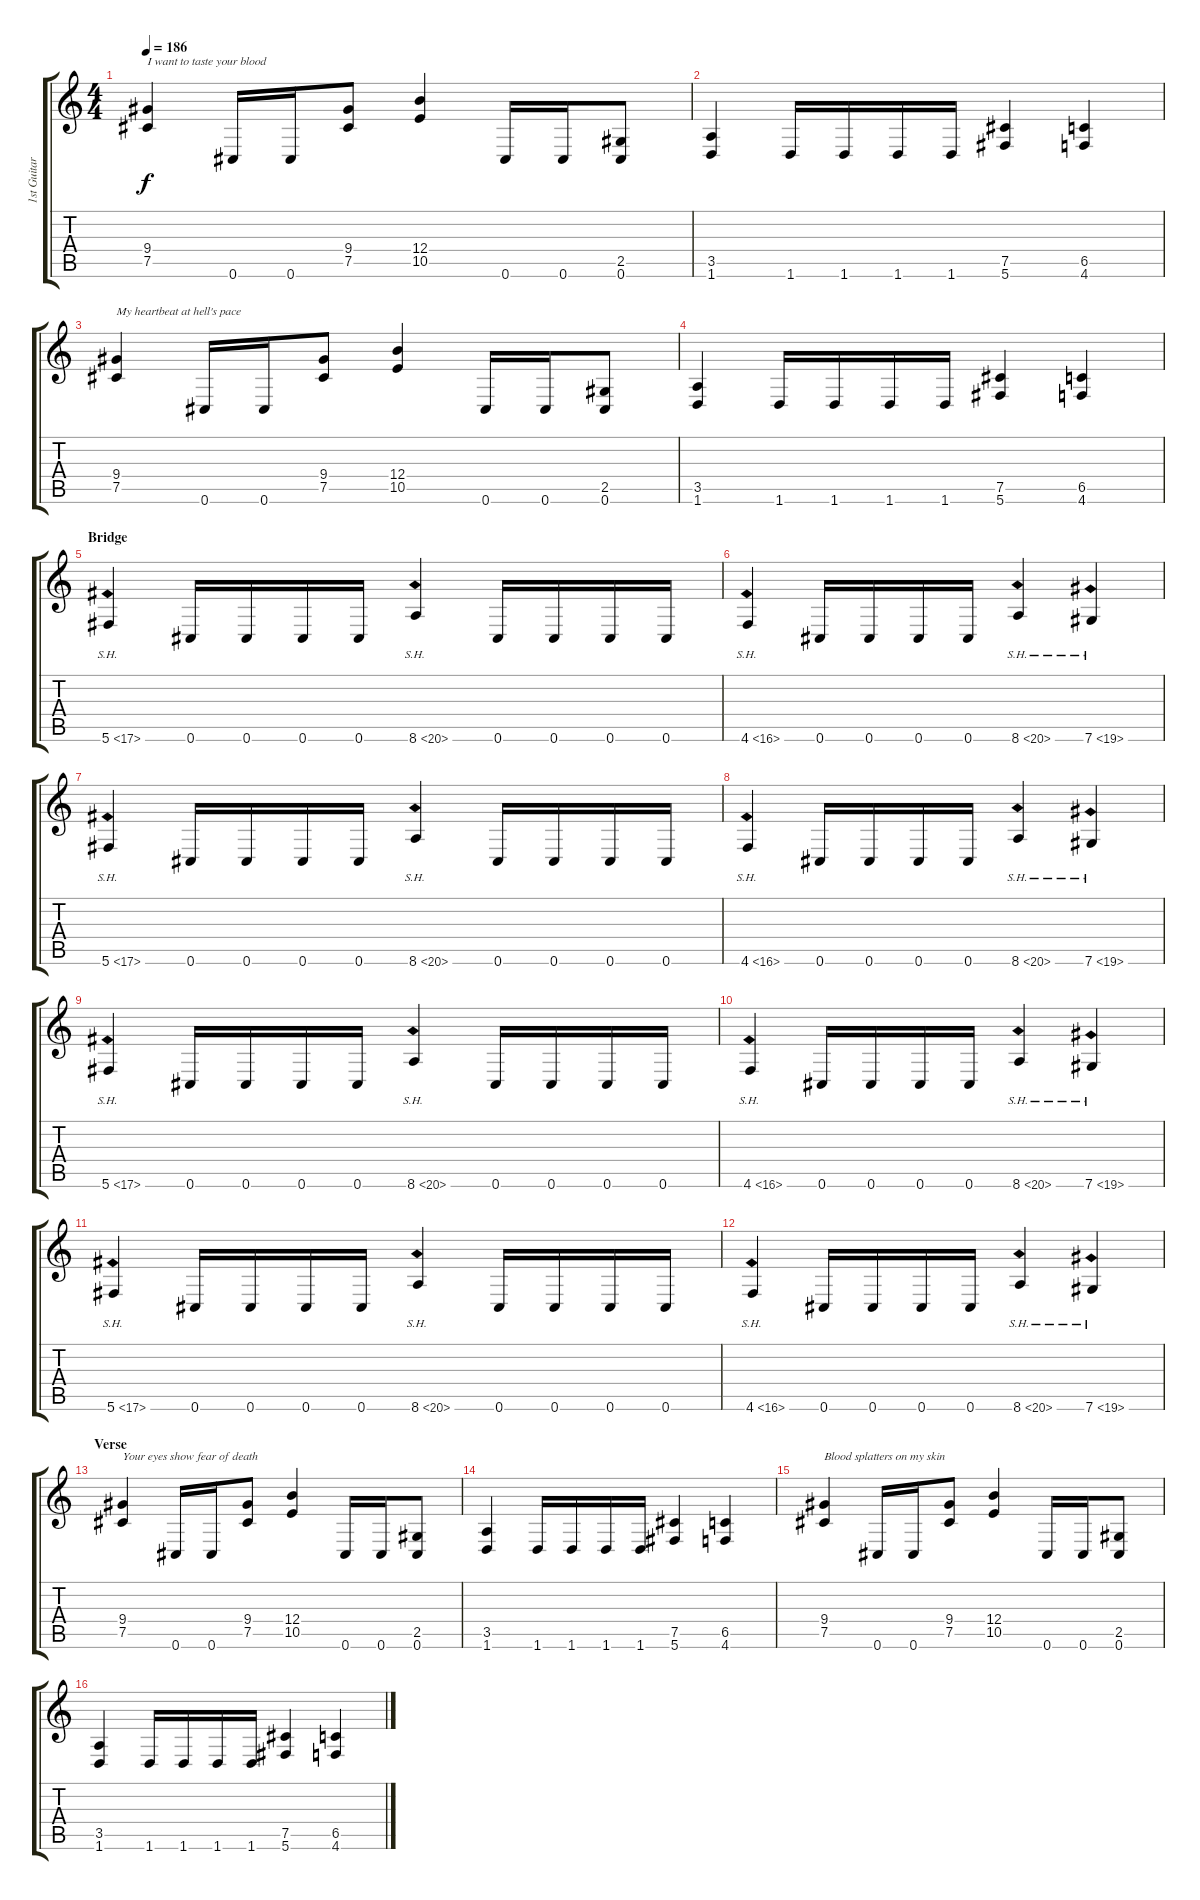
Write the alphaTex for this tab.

\track ("1st Guitar" "1st Guitar") {instrument distortionguitar}
\staff {score tabs}
\tuning (Db4 Ab3 E3 B2 Gb2 Db2) {hide}
\ts (4 4)
\tempo 186
\clef g2
\ks c
(9.4 7.5).4{txt "I want to taste your blood" dy f} 0.6.16 0.6.16 (9.4 7.5).8 (12.4 10.5).4 0.6.16 0.6.16 (2.5 0.6).8 |
(3.5 1.6).4 1.6.16 1.6.16 1.6.16 1.6.16 (7.5 5.6).4 (6.5 4.6).4 |
(9.4 7.5).4{txt "My heartbeat at hell's pace"} 0.6.16 0.6.16 (9.4 7.5).8 (12.4 10.5).4 0.6.16 0.6.16 (2.5 0.6).8 |
(3.5 1.6).4 1.6.16 1.6.16 1.6.16 1.6.16 (7.5 5.6).4 (6.5 4.6).4 |
\section ("" "Bridge")
5.6{sh 12}.4 0.6.16 0.6.16 0.6.16 0.6.16 8.6{sh 12}.4 0.6.16 0.6.16 0.6.16 0.6.16 |
4.6{sh 12}.4 0.6.16 0.6.16 0.6.16 0.6.16 8.6{sh 12}.4 7.6{sh 12}.4 |
5.6{sh 12}.4 0.6.16 0.6.16 0.6.16 0.6.16 8.6{sh 12}.4 0.6.16 0.6.16 0.6.16 0.6.16 |
4.6{sh 12}.4 0.6.16 0.6.16 0.6.16 0.6.16 8.6{sh 12}.4 7.6{sh 12}.4 |
5.6{sh 12}.4 0.6.16 0.6.16 0.6.16 0.6.16 8.6{sh 12}.4 0.6.16 0.6.16 0.6.16 0.6.16 |
4.6{sh 12}.4 0.6.16 0.6.16 0.6.16 0.6.16 8.6{sh 12}.4 7.6{sh 12}.4 |
5.6{sh 12}.4 0.6.16 0.6.16 0.6.16 0.6.16 8.6{sh 12}.4 0.6.16 0.6.16 0.6.16 0.6.16 |
4.6{sh 12}.4 0.6.16 0.6.16 0.6.16 0.6.16 8.6{sh 12}.4 7.6{sh 12}.4 |
\section ("" "Verse")
(9.4 7.5).4{txt "Your eyes show fear of death"} 0.6.16 0.6.16 (9.4 7.5).8 (12.4 10.5).4 0.6.16 0.6.16 (2.5 0.6).8 |
(3.5 1.6).4 1.6.16 1.6.16 1.6.16 1.6.16 (7.5 5.6).4 (6.5 4.6).4 |
(9.4 7.5).4{txt "Blood splatters on my skin"} 0.6.16 0.6.16 (9.4 7.5).8 (12.4 10.5).4 0.6.16 0.6.16 (2.5 0.6).8 |
(3.5 1.6).4 1.6.16 1.6.16 1.6.16 1.6.16 (7.5 5.6).4 (6.5 4.6).4
